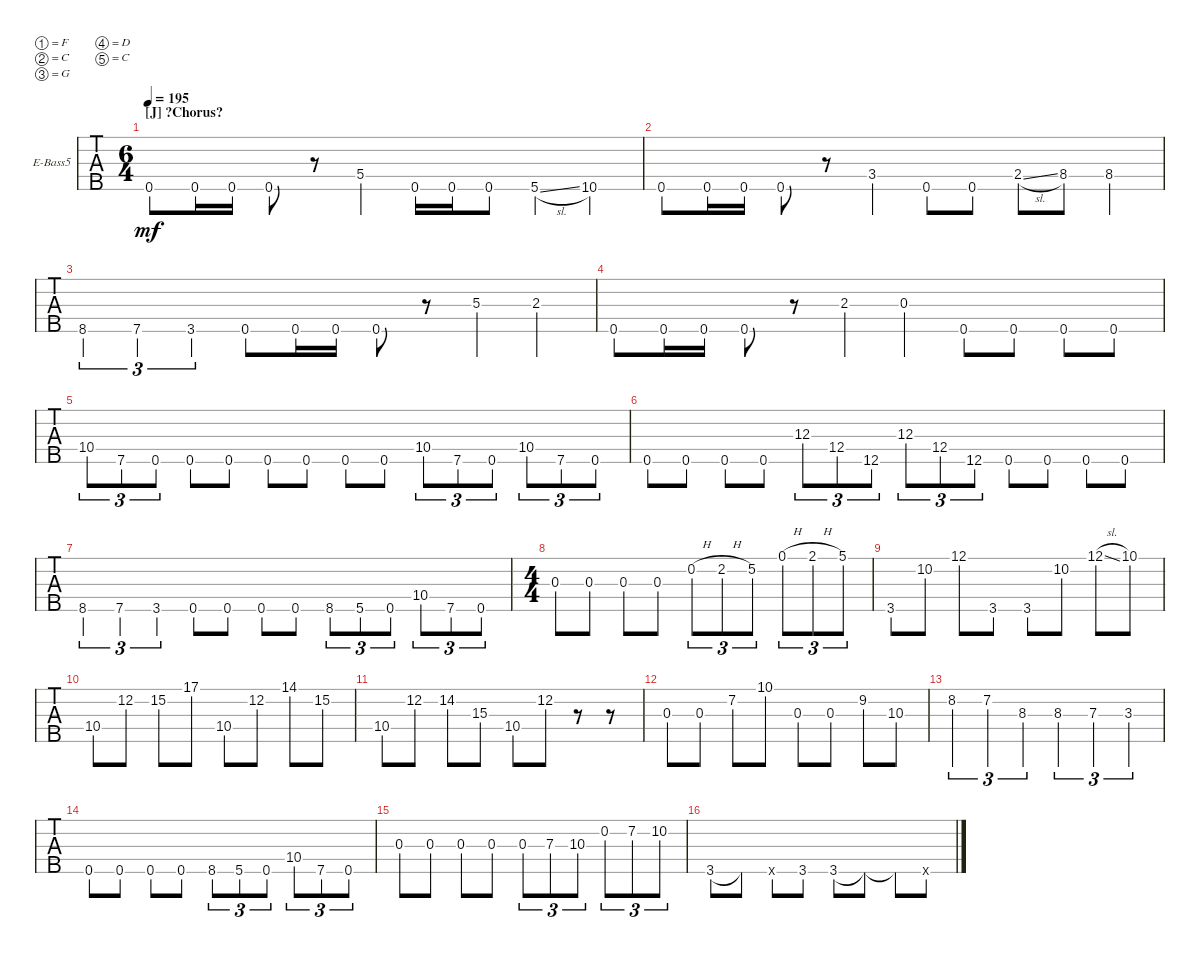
\bracketExtendMode groupsimilarinstruments
\firstSystemTrackNameOrientation horizontal
\otherSystemsTrackNameOrientation horizontal
\track ("bass" "E-Bass5") {instrument electricbassfinger}
\staff {tabs}
\tuning (F2 C2 G1 D1 C1)
\ts (6 4)
\section ("J" "?Chorus?")
\scale
0.470878
\tempo 195
\accidentals auto
\clef f4
\ottava regular
\simile none
\ks c
0.5.8{dy mf} 0.5.16 0.5.16 0.5.8 r.8 5.4.4 0.5.16 0.5.16 0.5.8 5.5{sl}.4 10.5.4 |
\scale
0.270173 0.5.8 0.5.16 0.5.16 0.5.8 r.8 3.4.4 0.5.8 0.5.8 2.4{sl}.8 8.4.8 8.4.4 |
\scale
0.259021 8.5.4{tu (3 2)} 7.5.4{tu (3 2)} 3.5.4{tu (3 2)} 0.5.8 0.5.16 0.5.16 0.5.8 r.8 5.3.4 2.3.4 |
0.5.8 0.5.16 0.5.16 0.5.8 r.8 2.3.4 0.3.4 0.5.8 0.5.8 0.5.8 0.5.8 |
10.4.8{tu (3 2)} 7.5.8{tu (3 2)} 0.5.8{tu (3 2)} 0.5.8 0.5.8 0.5.8 0.5.8 0.5.8 0.5.8 10.4.8{tu (3 2)} 7.5.8{tu (3 2)} 0.5.8{tu (3 2)} 10.4.8{tu (3 2)} 7.5.8{tu (3 2)} 0.5.8{tu (3 2)} |
0.5.8 0.5.8 0.5.8 0.5.8 12.3.8{tu (3 2)} 12.4.8{tu (3 2)} 12.5.8{tu (3 2)} 12.3.8{tu (3 2)} 12.4.8{tu (3 2)} 12.5.8{tu (3 2)} 0.5.8 0.5.8 0.5.8 0.5.8 |
8.5.4{tu (3 2)} 7.5.4{tu (3 2)} 3.5.4{tu (3 2)} 0.5.8 0.5.8 0.5.8 0.5.8 8.5.8{tu (3 2)} 5.5.8{tu (3 2)} 0.5.8{tu (3 2)} 10.4.8{tu (3 2)} 7.5.8{tu (3 2)} 0.5.8{tu (3 2)} |
\ts (4 4)
0.3.8 0.3.8 0.3.8 0.3.8 0.2{h}.8{tu (3 2)} 2.2{h}.8{tu (3 2)} 5.2.8{tu (3 2)} 0.1{h}.8{tu (3 2)} 2.1{h}.8{tu (3 2)} 5.1.8{tu (3 2)} |
3.5.8 10.2.8 12.1.8 3.5.8 3.5.8 10.2.8 12.1{sl}.8 10.1.8 |
10.4.8 12.2.8 15.2.8 17.1.8 10.4.8 12.2.8 14.1.8 15.2.8 |
10.4.8 12.2.8 14.2.8 15.3.8 10.4.8 12.2.8 r.8 r.8 |
0.3.8 0.3.8 7.2.8 10.1.8 0.3.8 0.3.8 9.2.8 10.3.8 |
8.2.4{tu (3 2)} 7.2.4{tu (3 2)} 8.3.4{tu (3 2)} 8.3.4{tu (3 2)} 7.3.4{tu (3 2)} 3.3.4{tu (3 2)} |
0.5.8 0.5.8 0.5.8 0.5.8 8.5.8{tu (3 2)} 5.5.8{tu (3 2)} 0.5.8{tu (3 2)} 10.4.8{tu (3 2)} 7.5.8{tu (3 2)} 0.5.8{tu (3 2)} |
0.3.8 0.3.8 0.3.8 0.3.8 0.3.8{tu (3 2)} 7.3.8{tu (3 2)} 10.3.8{tu (3 2)} 0.2.8{tu (3 2)} 7.2.8{tu (3 2)} 10.2.8{tu (3 2)} |
3.5.8 3.5{t}.8 0.5{x}.8 3.5.8 3.5.8 3.5{t}.8 3.5{t}.8 0.5{x}.8
